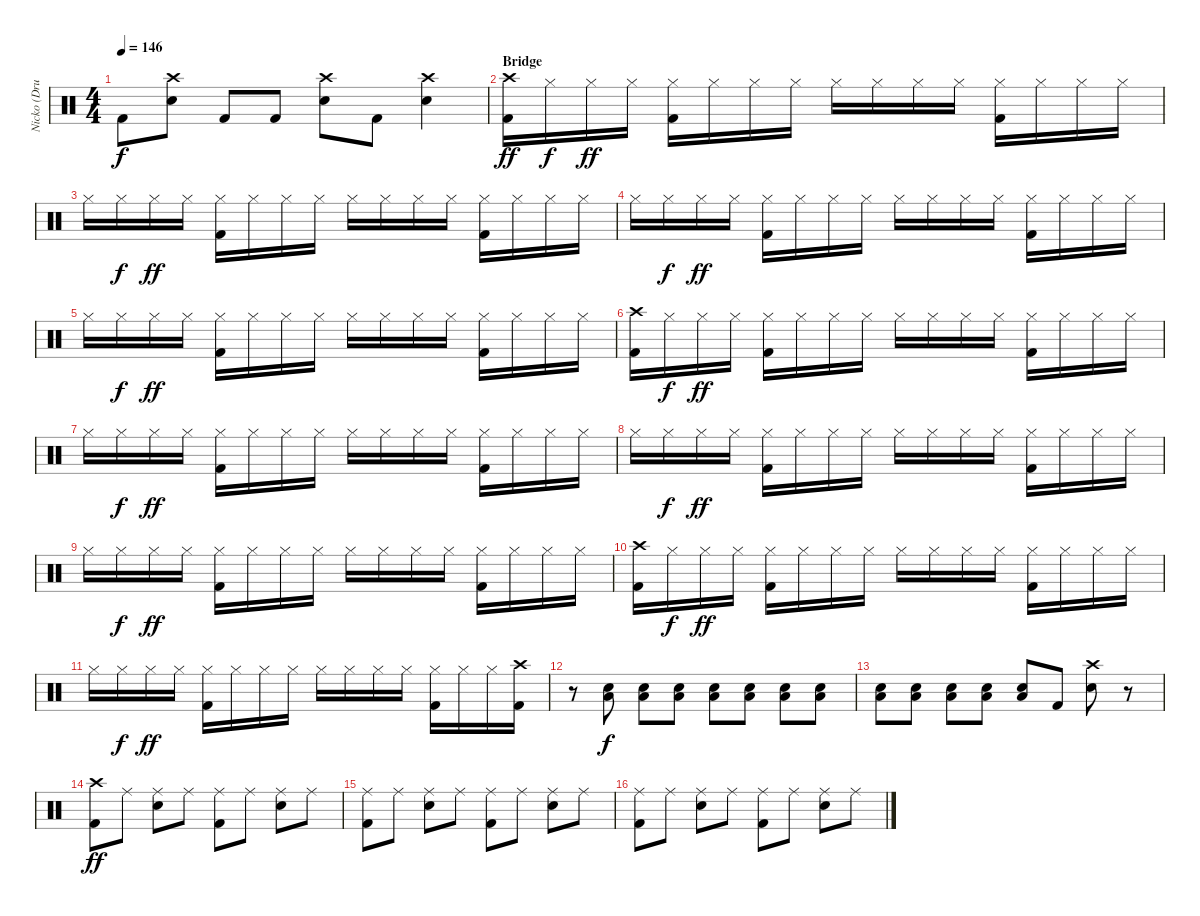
\track ("Nicko (Drums)" "Nicko (Dru") {instrument percussion}
\staff {score}
\articulation defaults
\ts (4 4)
\tempo 146
\clef neutral
\ks c "Kick (hit) 2".8{dy f}
("Electric Snare (hit)" "Crash high (hit)").8 "Kick (hit) 2".8 "Kick (hit) 2".8 ("Crash high (hit)" "Electric Snare (hit)").8 "Kick (hit) 2".8 ("Crash high (hit)" "Electric Snare (hit)").4 |
\section ("" "Bridge")
("Crash high (hit)" "Kick (hit) 2").16{dy ff} "Hi-Hat (closed)".16{dy f} "Hi-Hat (closed)".16{dy ff} "Hi-Hat (closed)".16 ("Hi-Hat (closed)" "Kick (hit) 2").16 "Hi-Hat (closed)".16 "Hi-Hat (closed)".16 "Hi-Hat (closed)".16 "Hi-Hat (closed)".16 "Hi-Hat (closed)".16 "Hi-Hat (closed)".16 "Hi-Hat (closed)".16 ("Hi-Hat (closed)" "Kick (hit) 2").16 "Hi-Hat (closed)".16 "Hi-Hat (closed)".16 "Hi-Hat (closed)".16 |
"Hi-Hat (closed)".16 "Hi-Hat (closed)".16{dy f} "Hi-Hat (closed)".16{dy ff} "Hi-Hat (closed)".16 ("Hi-Hat (closed)" "Kick (hit) 2").16 "Hi-Hat (closed)".16 "Hi-Hat (closed)".16 "Hi-Hat (closed)".16 "Hi-Hat (closed)".16 "Hi-Hat (closed)".16 "Hi-Hat (closed)".16 "Hi-Hat (closed)".16 ("Hi-Hat (closed)" "Kick (hit) 2").16 "Hi-Hat (closed)".16 "Hi-Hat (closed)".16 "Hi-Hat (closed)".16 |
"Hi-Hat (closed)".16 "Hi-Hat (closed)".16{dy f} "Hi-Hat (closed)".16{dy ff} "Hi-Hat (closed)".16 ("Hi-Hat (closed)" "Kick (hit) 2").16 "Hi-Hat (closed)".16 "Hi-Hat (closed)".16 "Hi-Hat (closed)".16 "Hi-Hat (closed)".16 "Hi-Hat (closed)".16 "Hi-Hat (closed)".16 "Hi-Hat (closed)".16 ("Hi-Hat (closed)" "Kick (hit) 2").16 "Hi-Hat (closed)".16 "Hi-Hat (closed)".16 "Hi-Hat (closed)".16 |
"Hi-Hat (closed)".16 "Hi-Hat (closed)".16{dy f} "Hi-Hat (closed)".16{dy ff} "Hi-Hat (closed)".16 ("Hi-Hat (closed)" "Kick (hit) 2").16 "Hi-Hat (closed)".16 "Hi-Hat (closed)".16 "Hi-Hat (closed)".16 "Hi-Hat (closed)".16 "Hi-Hat (closed)".16 "Hi-Hat (closed)".16 "Hi-Hat (closed)".16 ("Hi-Hat (closed)" "Kick (hit) 2").16 "Hi-Hat (closed)".16 "Hi-Hat (closed)".16 "Hi-Hat (closed)".16 |
("Crash high (hit)" "Kick (hit) 2").16 "Hi-Hat (closed)".16{dy f} "Hi-Hat (closed)".16{dy ff} "Hi-Hat (closed)".16 ("Hi-Hat (closed)" "Kick (hit) 2").16 "Hi-Hat (closed)".16 "Hi-Hat (closed)".16 "Hi-Hat (closed)".16 "Hi-Hat (closed)".16 "Hi-Hat (closed)".16 "Hi-Hat (closed)".16 "Hi-Hat (closed)".16 ("Hi-Hat (closed)" "Kick (hit) 2").16 "Hi-Hat (closed)".16 "Hi-Hat (closed)".16 "Hi-Hat (closed)".16 |
"Hi-Hat (closed)".16 "Hi-Hat (closed)".16{dy f} "Hi-Hat (closed)".16{dy ff} "Hi-Hat (closed)".16 ("Hi-Hat (closed)" "Kick (hit) 2").16 "Hi-Hat (closed)".16 "Hi-Hat (closed)".16 "Hi-Hat (closed)".16 "Hi-Hat (closed)".16 "Hi-Hat (closed)".16 "Hi-Hat (closed)".16 "Hi-Hat (closed)".16 ("Hi-Hat (closed)" "Kick (hit) 2").16 "Hi-Hat (closed)".16 "Hi-Hat (closed)".16 "Hi-Hat (closed)".16 |
"Hi-Hat (closed)".16 "Hi-Hat (closed)".16{dy f} "Hi-Hat (closed)".16{dy ff} "Hi-Hat (closed)".16 ("Hi-Hat (closed)" "Kick (hit) 2").16 "Hi-Hat (closed)".16 "Hi-Hat (closed)".16 "Hi-Hat (closed)".16 "Hi-Hat (closed)".16 "Hi-Hat (closed)".16 "Hi-Hat (closed)".16 "Hi-Hat (closed)".16 ("Hi-Hat (closed)" "Kick (hit) 2").16 "Hi-Hat (closed)".16 "Hi-Hat (closed)".16 "Hi-Hat (closed)".16 |
"Hi-Hat (closed)".16 "Hi-Hat (closed)".16{dy f} "Hi-Hat (closed)".16{dy ff} "Hi-Hat (closed)".16 ("Hi-Hat (closed)" "Kick (hit) 2").16 "Hi-Hat (closed)".16 "Hi-Hat (closed)".16 "Hi-Hat (closed)".16 "Hi-Hat (closed)".16 "Hi-Hat (closed)".16 "Hi-Hat (closed)".16 "Hi-Hat (closed)".16 ("Hi-Hat (closed)" "Kick (hit) 2").16 "Hi-Hat (closed)".16 "Hi-Hat (closed)".16 "Hi-Hat (closed)".16 |
("Crash high (hit)" "Kick (hit) 2").16 "Hi-Hat (closed)".16{dy f} "Hi-Hat (closed)".16{dy ff} "Hi-Hat (closed)".16 ("Hi-Hat (closed)" "Kick (hit) 2").16 "Hi-Hat (closed)".16 "Hi-Hat (closed)".16 "Hi-Hat (closed)".16 "Hi-Hat (closed)".16 "Hi-Hat (closed)".16 "Hi-Hat (closed)".16 "Hi-Hat (closed)".16 ("Hi-Hat (closed)" "Kick (hit) 2").16 "Hi-Hat (closed)".16 "Hi-Hat (closed)".16 "Hi-Hat (closed)".16 |
"Hi-Hat (closed)".16 "Hi-Hat (closed)".16{dy f} "Hi-Hat (closed)".16{dy ff} "Hi-Hat (closed)".16 ("Hi-Hat (closed)" "Kick (hit) 2").16 "Hi-Hat (closed)".16 "Hi-Hat (closed)".16 "Hi-Hat (closed)".16 "Hi-Hat (closed)".16 "Hi-Hat (closed)".16 "Hi-Hat (closed)".16 "Hi-Hat (closed)".16 ("Hi-Hat (closed)" "Kick (hit) 2").16 "Hi-Hat (closed)".16 "Hi-Hat (closed)".16 ("Crash high (hit)" "Kick (hit) 2").16 |
r.8 ("Electric Snare (hit)" "Low Floor Tom (hit)").8{dy f} ("Electric Snare (hit)" "Low Floor Tom (hit)").8 ("Electric Snare (hit)" "Low Floor Tom (hit)").8 ("Electric Snare (hit)" "Low Floor Tom (hit)").8 ("Electric Snare (hit)" "Low Floor Tom (hit)").8 ("Electric Snare (hit)" "Low Floor Tom (hit)").8 ("Electric Snare (hit)" "Low Floor Tom (hit)").8 |
("Electric Snare (hit)" "Low Floor Tom (hit)").8 ("Electric Snare (hit)" "Low Floor Tom (hit)").8 ("Electric Snare (hit)" "Low Floor Tom (hit)").8 ("Electric Snare (hit)" "Low Floor Tom (hit)").8 ("Electric Snare (hit)" "Low Floor Tom (hit)").8 "Kick (hit) 2".8 ("Crash high (hit)" "Electric Snare (hit)").8 r.8 |
("Kick (hit) 2" "Crash high (hit)").8{dy ff} "Ride (middle)".8 ("Electric Snare (hit)" "Ride (middle)").8 "Ride (middle)".8 ("Kick (hit) 2" "Ride (middle)").8 "Ride (middle)".8 ("Electric Snare (hit)" "Ride (middle)").8 "Ride (middle)".8 |
("Kick (hit) 2" "Ride (middle)").8 "Ride (middle)".8 ("Electric Snare (hit)" "Ride (middle)").8 "Ride (middle)".8 ("Kick (hit) 2" "Ride (middle)").8 "Ride (middle)".8 ("Electric Snare (hit)" "Ride (middle)").8 "Ride (middle)".8 |
("Kick (hit) 2" "Ride (middle)").8 "Ride (middle)".8 ("Electric Snare (hit)" "Ride (middle)").8 "Ride (middle)".8 ("Kick (hit) 2" "Ride (middle)").8 "Ride (middle)".8 ("Electric Snare (hit)" "Ride (middle)").8 "Ride (middle)".8
